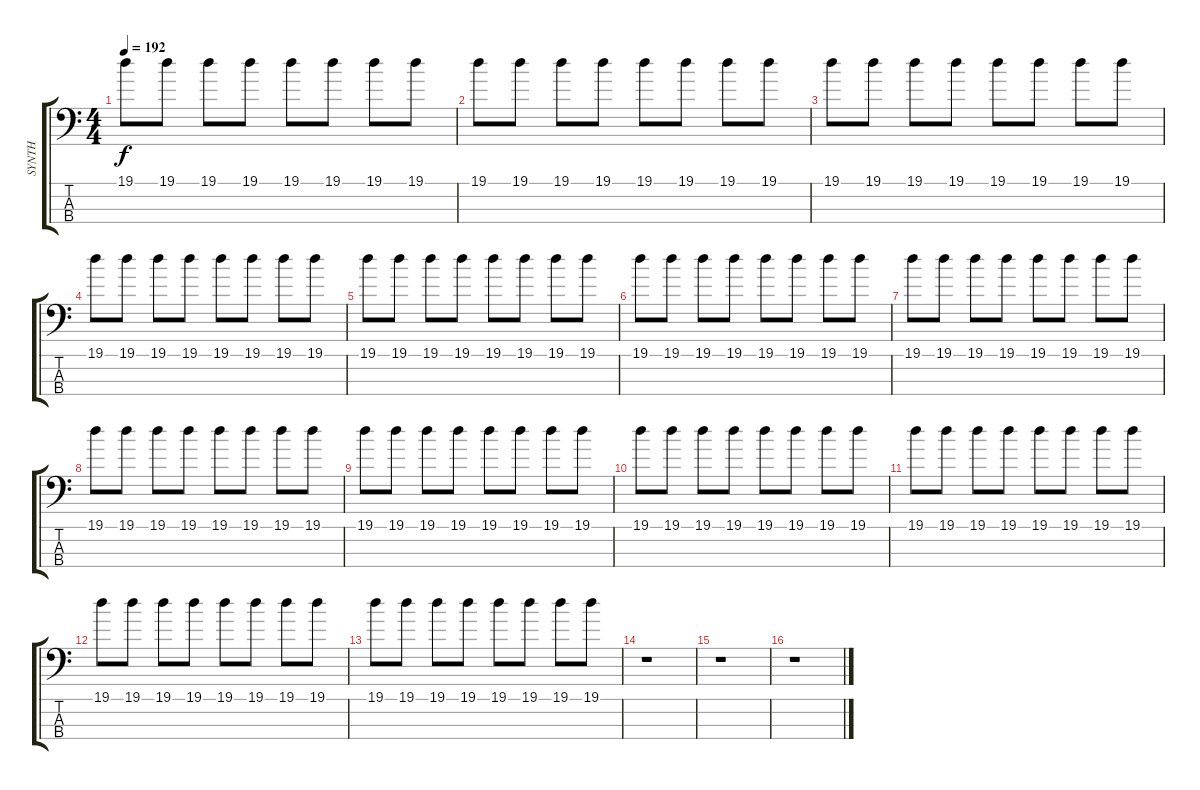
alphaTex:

\track ("     SYNTH BASS" "     SYNTH") {instrument synthbass1}
\staff {score tabs}
\tuning (G2 D2 A1 E1) {hide}
\ts (4 4)
\tempo 192
\clef f4
\ks c
19.1.8{dy f} 19.1.8 19.1.8 19.1.8 19.1.8 19.1.8 19.1.8 19.1.8 |
19.1.8 19.1.8 19.1.8 19.1.8 19.1.8 19.1.8 19.1.8 19.1.8 |
19.1.8 19.1.8 19.1.8 19.1.8 19.1.8 19.1.8 19.1.8 19.1.8 |
19.1.8 19.1.8 19.1.8 19.1.8 19.1.8 19.1.8 19.1.8 19.1.8 |
19.1.8 19.1.8 19.1.8 19.1.8 19.1.8 19.1.8 19.1.8 19.1.8 |
19.1.8 19.1.8 19.1.8 19.1.8 19.1.8 19.1.8 19.1.8 19.1.8 |
19.1.8 19.1.8 19.1.8 19.1.8 19.1.8 19.1.8 19.1.8 19.1.8 |
19.1.8 19.1.8 19.1.8 19.1.8 19.1.8 19.1.8 19.1.8 19.1.8 |
19.1.8 19.1.8 19.1.8 19.1.8 19.1.8 19.1.8 19.1.8 19.1.8 |
19.1.8 19.1.8 19.1.8 19.1.8 19.1.8 19.1.8 19.1.8 19.1.8 |
19.1.8 19.1.8 19.1.8 19.1.8 19.1.8 19.1.8 19.1.8 19.1.8 |
19.1.8 19.1.8 19.1.8 19.1.8 19.1.8 19.1.8 19.1.8 19.1.8 |
19.1.8 19.1.8 19.1.8 19.1.8 19.1.8 19.1.8 19.1.8 19.1.8 |
r.1 |
r.1 |
r.1
